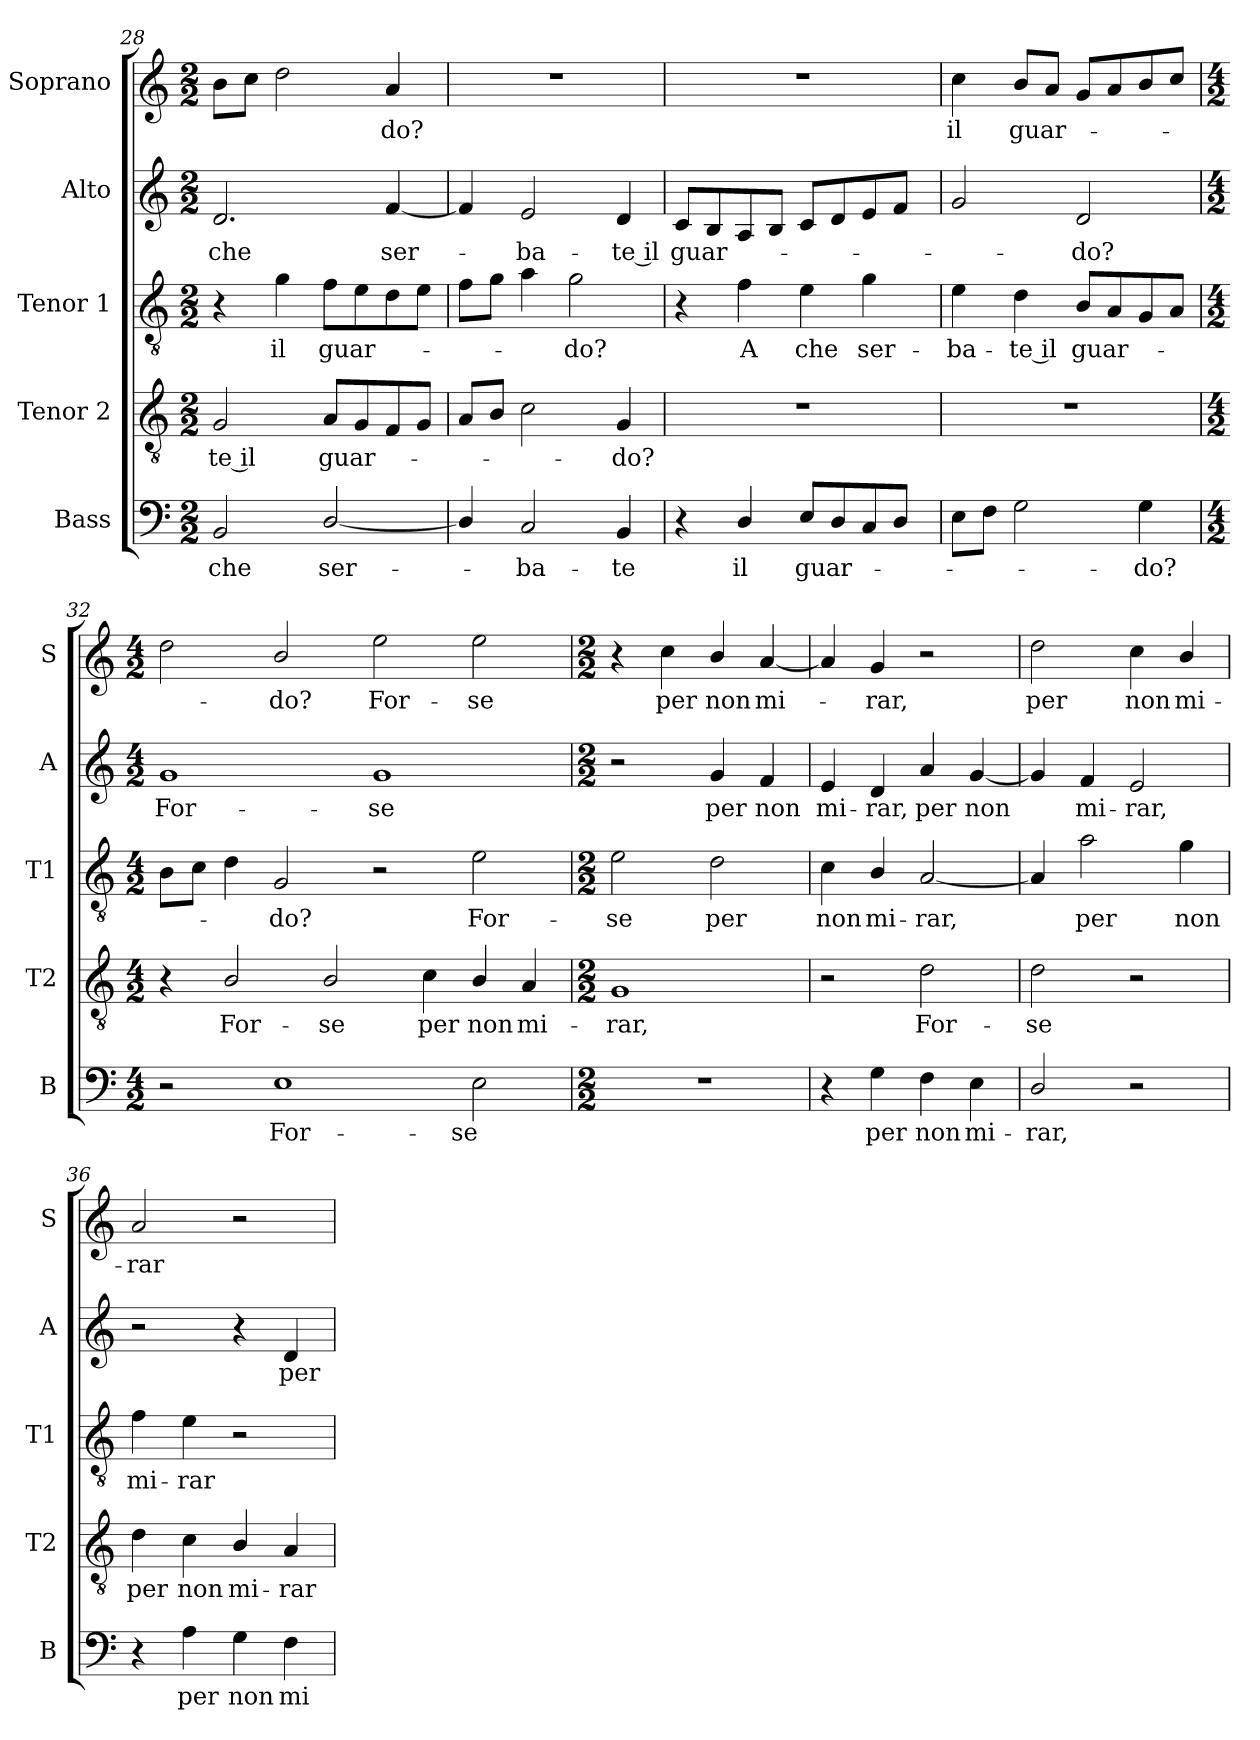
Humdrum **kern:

**kern	**text	**kern	**text	**kern	**text	**kern	**text	**kern	**text
*part5	*part5	*part4	*part4	*part3	*part3	*part2	*part2	*part1	*part1
*staff5	*staff5	*staff4	*staff4	*staff3	*staff3	*staff2	*staff2	*staff1	*staff1
*I"Bass	*	*I"Tenor 2	*	*I"Tenor 1	*	*I"Alto	*	*I"Soprano	*
*I'B	*	*I'T2	*	*I'T1	*	*I'A	*	*I'S	*
*clefF4	*	*clefGv2	*	*clefGv2	*	*clefG2	*	*clefG2	*
*	*	*ITrd7c12	*	*ITrd7c12	*	*	*	*	*
*k[]	*	*k[]	*	*k[]	*	*k[]	*	*k[]	*
*C:	*	*C:	*	*C:	*	*C:	*	*C:	*
*M2/2	*	*M2/2	*	*M2/2	*	*M2/2	*	*M2/2	*
=28	=28	=28	=28	=28	=28	=28	=28	=28	=28
!	!LO:LY:b	!	!LO:LY:b	!	!	!	!LO:LY:b	!	!
2BB/	che	2GG/	-te il	4r	.	2.d/	che	8b\L	.
.	.	.	.	.	.	.	.	8cc\J	.
!	!	!	!	!	!LO:LY:b	!	!	!	!
.	.	.	.	4G\	il	.	.	2dd\	.
!	!LO:LY:b	!	!LO:LY:b	!	!LO:LY:b	!	!	!	!
[<2D/	ser-	8AA/L	guar-	8F\L	guar-	.	.	.	.
.	.	8GG/	.	8E\	.	.	.	.	.
!	!	!	!	!	!	!	!LO:LY:b	!	!LO:LY:b
.	.	8FF/	.	8D\	.	[<4f/	ser-	4a/	-do?
.	.	8GG/J	.	8E\J	.	.	.	.	.
=29	=29	=29	=29	=29	=29	=29	=29	=29	=29
4D/]	.	8AA/L	.	8F\L	.	4f/]	.	1r	.
.	.	8BB/J	.	8G\J	.	.	.	.	.
!	!LO:LY:b	!	!	!	!	!	!LO:LY:b	!	!
2C/	-ba-	2C\	.	4A\	.	2e/	-ba-	.	.
!	!	!	!	!	!LO:LY:b	!	!	!	!
.	.	.	.	2G\	-do?	.	.	.	.
!	!LO:LY:b	!	!LO:LY:b	!	!	!	!LO:LY:b	!	!
4BB/	-te	4GG/	-do?	.	.	4d/	-te il	.	.
=30	=30	=30	=30	=30	=30	=30	=30	=30	=30
!	!	!	!	!	!	!	!LO:LY:b	!	!
4r	.	1r	.	4r	.	8c/L	guar-	1r	.
.	.	.	.	.	.	8B/	.	.	.
!	!LO:LY:b	!	!	!	!LO:LY:b	!	!	!	!
4D/	il	.	.	4F\	A	8A/	.	.	.
.	.	.	.	.	.	8B/J	.	.	.
!	!LO:LY:b	!	!	!	!LO:LY:b	!	!	!	!
8E/L	guar-	.	.	4E\	che	8c/L	.	.	.
8D/	.	.	.	.	.	8d/	.	.	.
!	!	!	!	!	!LO:LY:b	!	!	!	!
8C/	.	.	.	4G\	ser-	8e/	.	.	.
8D/J	.	.	.	.	.	8f/J	.	.	.
=31	=31	=31	=31	=31	=31	=31	=31	=31	=31
!	!	!	!	!	!LO:LY:b	!	!	!	!LO:LY:b
8E\L	.	1r	.	4E\	-ba-	2g/	.	4cc\	il
8F\J	.	.	.	.	.	.	.	.	.
!	!	!	!	!	!LO:LY:b	!	!	!	!LO:LY:b
2G\	.	.	.	4D\	-te il	.	.	8b/L	guar-
.	.	.	.	.	.	.	.	8a/J	.
!	!	!	!	!	!LO:LY:b	!	!LO:LY:b	!	!
.	.	.	.	8BB/L	guar-	2d/	-do?	8g/L	.
.	.	.	.	8AA/	.	.	.	8a/	.
!	!LO:LY:b	!	!	!	!	!	!	!	!
4G\	-do?	.	.	8GG/	.	.	.	8b/	.
.	.	.	.	8AA/J	.	.	.	8cc/J	.
!!LO:PB:g=z
=32	=32	=32	=32	=32	=32	=32	=32	=32	=32
*M4/2	*	*M4/2	*	*M4/2	*	*M4/2	*	*M4/2	*
!	!	!	!	!	!	!	!LO:LY:b	!	!
2r	.	4r	.	8BB\L	.	1g	For-	2dd\	.
.	.	.	.	8C\J	.	.	.	.	.
!	!	!	!LO:LY:b	!	!	!	!	!	!
.	.	2BB/	For-	4D\	.	.	.	.	.
!	!LO:LY:b	!	!	!	!LO:LY:b	!	!	!	!LO:LY:b
1E	For-	.	.	2GG/	-do?	.	.	2b/	-do?
!	!	!	!LO:LY:b	!	!	!	!	!	!
.	.	2BB/	-se	.	.	.	.	.	.
!	!	!	!	!	!	!	!LO:LY:b	!	!LO:LY:b
.	.	.	.	2r	.	1g	-se	2ee\	For-
!	!	!	!LO:LY:b	!	!	!	!	!	!
.	.	4C\	per	.	.	.	.	.	.
!	!LO:LY:b	!	!LO:LY:b	!	!LO:LY:b	!	!	!	!LO:LY:b
2E\	-se	4BB/	non	2E\	For-	.	.	2ee\	-se
!	!	!	!LO:LY:b	!	!	!	!	!	!
.	.	4AA/	mi-	.	.	.	.	.	.
=33	=33	=33	=33	=33	=33	=33	=33	=33	=33
*M2/2	*	*M2/2	*	*M2/2	*	*M2/2	*	*M2/2	*
!	!	!	!LO:LY:b	!	!LO:LY:b	!	!	!	!
1r	.	1GG	-rar,	2E\	-se	2r	.	4r	.
!	!	!	!	!	!	!	!	!	!LO:LY:b
.	.	.	.	.	.	.	.	4cc\	per
!	!	!	!	!	!LO:LY:b	!	!LO:LY:b	!	!LO:LY:b
.	.	.	.	2D\	per	4g/	per	4b/	non
!	!	!	!	!	!	!	!LO:LY:b	!	!LO:LY:b
.	.	.	.	.	.	4f/	non	[<4a/	mi-
=34	=34	=34	=34	=34	=34	=34	=34	=34	=34
!	!	!	!	!	!LO:LY:b	!	!LO:LY:b	!	!
4r	.	2r	.	4C\	non	4e/	mi-	4a/]	.
!	!LO:LY:b	!	!	!	!LO:LY:b	!	!LO:LY:b	!	!LO:LY:b
4G\	per	.	.	4BB/	mi-	4d/	-rar,	4g/	-rar,
!	!LO:LY:b	!	!LO:LY:b	!	!LO:LY:b	!	!LO:LY:b	!	!
4F\	non	2D\	For-	[<2AA/	-rar,	4a/	per	2r	.
!	!LO:LY:b	!	!	!	!	!	!LO:LY:b	!	!
4E\	mi-	.	.	.	.	[<4g/	non	.	.
=35	=35	=35	=35	=35	=35	=35	=35	=35	=35
!	!LO:LY:b	!	!LO:LY:b	!	!	!	!	!	!LO:LY:b
2D/	-rar,	2D\	-se	4AA/]	.	4g/]	.	2dd\	per
!	!	!	!	!	!LO:LY:b	!	!LO:LY:b	!	!
.	.	.	.	2A\	per	4f/	mi-	.	.
!	!	!	!	!	!	!	!LO:LY:b	!	!LO:LY:b
2r	.	2r	.	.	.	2e/	-rar,	4cc\	non
!	!	!	!	!	!LO:LY:b	!	!	!	!LO:LY:b
.	.	.	.	4G\	non	.	.	4b/	mi-
=36	=36	=36	=36	=36	=36	=36	=36	=36	=36
!	!	!	!LO:LY:b	!	!LO:LY:b	!	!	!	!LO:LY:b
4r	.	4D\	per	4F\	mi-	2r	.	2a/	-rar
!	!LO:LY:b	!	!LO:LY:b	!	!LO:LY:b	!	!	!	!
4A\	per	4C\	non	4E\	-rar	.	.	.	.
!	!LO:LY:b	!	!LO:LY:b	!	!	!	!	!	!
4G\	non	4BB/	mi-	2r	.	4r	.	2r	.
!	!LO:LY:b	!	!LO:LY:b	!	!	!	!LO:LY:b	!	!
4F\	mi-	4AA/	-rar	.	.	4d/	per	.	.
=	=	=	=	=	=	=	=	=	=
*-	*-	*-	*-	*-	*-	*-	*-	*-	*-
